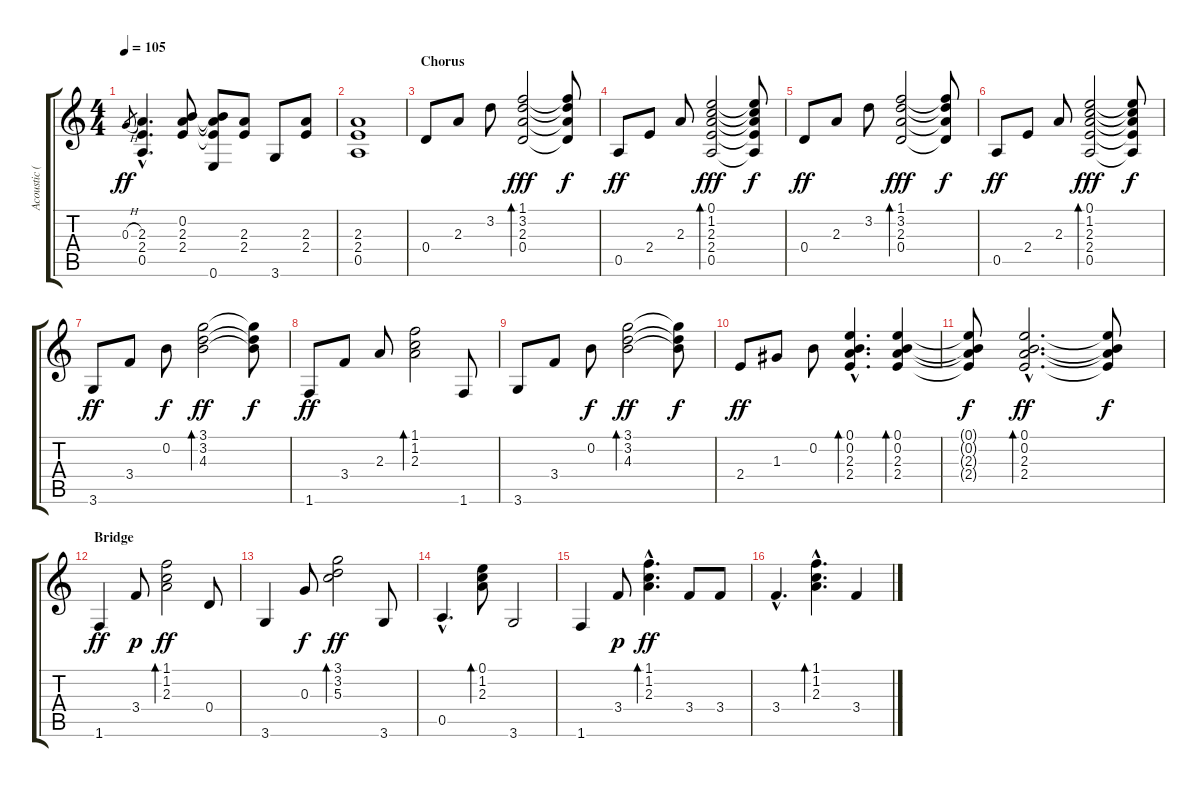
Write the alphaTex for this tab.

\track ("Acoustic (Rhythm)" "Acoustic (") {instrument acousticguitarsteel}
\staff {score tabs}
\tuning (E4 B3 G3 D3 A2 E2) {hide}
\ts (4 4)
\tempo 105
\clef g2
\ks c
0.3{h}.8{gr dy ff} (2.3{hac} 2.4{hac} 0.5{hac}).4{d} (0.2 2.3 2.4).8 (0.2{t} 2.3{t} 2.4{t} 0.6).8 (2.3 2.4).8 3.6.8 (2.3 2.4).8 |
(2.3 2.4 0.5).1 |
\section ("" "Chorus")
0.4.8 2.3.8 3.2.8 (1.1 3.2 2.3 0.4).2{bd 240 dy fff} (1.1{t} 3.2{t} 2.3{t} 0.4{t}).8{dy f} |
0.5.8{dy ff} 2.4.8 2.3.8 (0.1 1.2 2.3 2.4 0.5).2{bd 240 dy fff} (0.1{t} 1.2{t} 2.3{t} 2.4{t} 0.5{t}).8{dy f} |
0.4.8{dy ff} 2.3.8 3.2.8 (1.1 3.2 2.3 0.4).2{bd 240 dy fff} (1.1{t} 3.2{t} 2.3{t} 0.4{t}).8{dy f} |
0.5.8{dy ff} 2.4.8 2.3.8 (0.1 1.2 2.3 2.4 0.5).2{bd 240 dy fff} (0.1{t} 1.2{t} 2.3{t} 2.4{t} 0.5{t}).8{dy f} |
3.6.8{dy ff} 3.4.8 0.2.8{dy f} (3.1 3.2 4.3).2{bd 240 dy ff} (3.1{t} 3.2{t} 4.3{t}).8{dy f} |
1.6.8{dy ff} 3.4.8 2.3.8 (1.1 1.2 2.3).2{bd 240} 1.6.8 |
3.6.8 3.4.8 0.2.8{dy f} (3.1 3.2 4.3).2{bd 240 dy ff} (3.1{t} 3.2{t} 4.3{t}).8{dy f} |
2.4.8{dy ff} 1.3.8 0.2.8 (0.1{hac} 0.2{hac} 2.3{hac} 2.4{hac}).4{d bd 240} (0.1 0.2 2.3 2.4).4{bd 240} |
(0.1{t} 0.2{t} 2.3{t} 2.4{t}).8{dy f} (0.1{hac} 0.2{hac} 2.3{hac} 2.4{hac}).2{d bd 240 dy ff} (0.1{t} 0.2{t} 2.3{t} 2.4{t}).8{dy f} |
\section ("" "Bridge")
1.6.4{dy ff} 3.4.8{dy p} (1.1 1.2 2.3).2{bd 240 dy ff} 0.4.8 |
3.6.4 0.3.8{dy f} (3.1 3.2 5.3).2{bd 240 dy ff} 3.6.8 |
0.5{hac}.4{d} (0.1 1.2 2.3).8{bd 240} 3.6.2 |
1.6.4 3.4.8{dy p} (1.1{hac} 1.2{hac} 2.3{hac}).4{d bd 240 dy ff} 3.4.8 3.4.8 |
3.4{hac}.4{d} (1.1{hac} 1.2{hac} 2.3{hac}).4{d bd 240} 3.4.4
